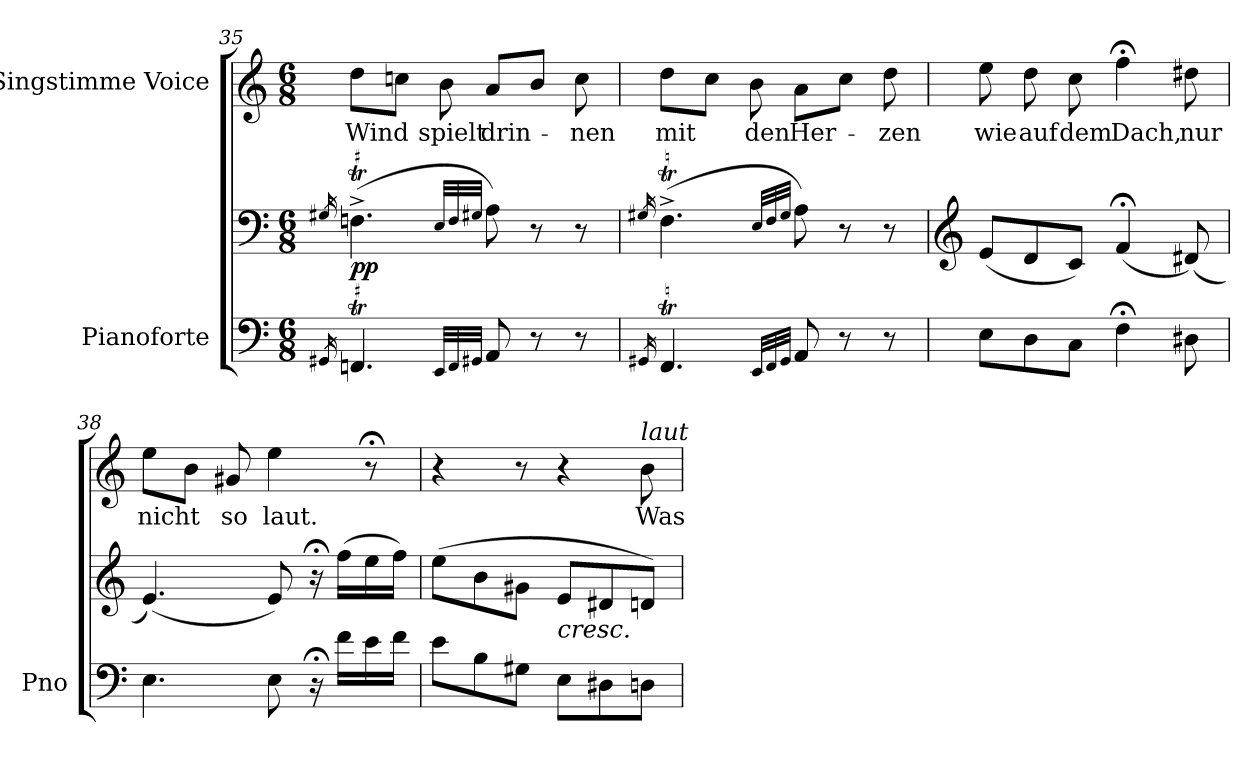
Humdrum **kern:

**kern	**kern	**dynam	**kern	**text
*part2	*part2	*part2	*part1	*part1
*staff3	*staff2	*staff2/3	*staff1	*staff1
*I"Pianoforte	*	*	*I"Singstimme Voice	*
*I'Pno	*	*	*	*
*clefF4	*clefF4	*	*clefG2	*
*k[]	*k[]	*	*k[]	*
*M6/8	*M6/8	*	*M6/8	*
=35	=35	=35	=35	=35
16qGG#X/	16qG#X/	.	.	.
!LO:TR:acc=#	!LO:TR:acc=#	!LO:DY:b	!	!
4.FFnT/	(4.FnT^<\	pp	8dd\L	Wind
.	.	.	8ccn\J	.
.	.	.	8b\	spielt
32qEE/LLL	32qE/LLL	.	.	.
32qFF/	32qF/	.	.	.
32qGG#X/JJJ	32qG#X/JJJ	.	.	.
8AA/	8A\)	.	8a/L	drin-
8r	8r	.	8b/J	.
8r	8r	.	8cc\	-nen
=36	=36	=36	=36	=36
16qGG#X/	16qG#X/	.	.	.
4.FFT/	(4.FT^<\	.	8dd\L	mit
.	.	.	8cc\J	.
.	.	.	8b\	den
32qEE/LLL	32qE/LLL	.	.	.
32qFF/	32qF/	.	.	.
32qGG#/JJJ	32qG#/JJJ	.	.	.
8AA/	8A\)	.	8a\L	Her-
8r	8r	.	8cc\J	.
8r	8r	.	8dd\	-zen
=37	=37	=37	=37	=37
*	*clefG2	*	*	*
8E\L	(8e/L	.	8ee\	wie
8D\	8d/	.	8dd\	auf
8C\J	8c/J)	.	8cc\	dem
4F;<\	(4f;</	.	4ff;<\	Dach,
8D#X\	(8d#X/)	.	8dd#X\	nur
=38	=38	=38	=38	=38
4.E\	(4.e/)	.	8ee\L	-nicht
.	.	.	8b\J	.
.	.	.	8g#X/	so
8E\	8e/)	.	4ee\	laut.
16r;<	16r;<	.	.	.
16f\LL	(16ff\LL	.	.	.
16e\	16ee\	.	8r;<	.
16f\JJ	16ff\JJ)	.	.	.
=39	=39	=39	=39	=39
8e\L	(8ee\L	.	4r	.
8B\	8b\	.	.	.
8G#X\J	8g#X\J	.	8r	.
!	!LO:TX:b:i:t=cresc.	!	!	!
8E\L	8e/L	.	4r	.
8D#X\	8d#X/	.	.	.
!	!	!	!LO:TX:i:t=laut	!
8Dn\J	8dn/J)	.	8b\	Was
=	=	=	=	=
*-	*-	*-	*-	*-
